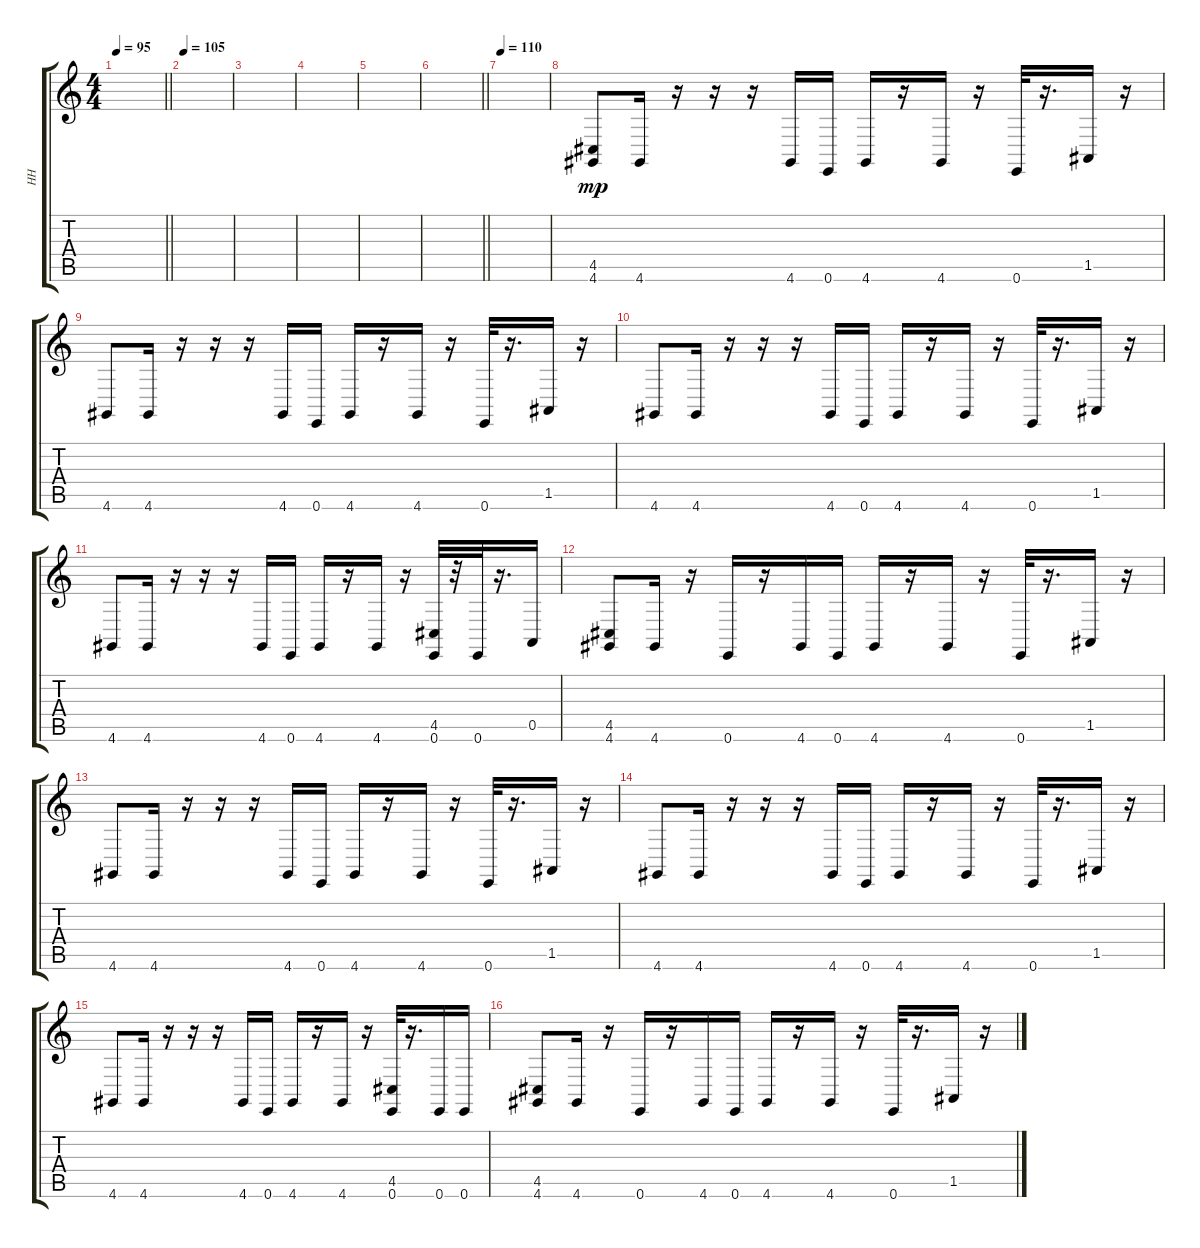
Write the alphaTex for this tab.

\track ("HH" "HH") {instrument acousticgrandpiano}
\staff {score tabs}
\tuning (E4 B3 G3 D3 A2 E2) {hide}
\ts (4 4)
\tempo 95
\clef g2
\barLineRight lightlight
\ks c
|
\section ("" "")
\tempo 105
|
|
|
|
\barLineRight lightlight
|
\section ("" "")
\tempo 110
|
(4.5 4.6).8{dy mp} 4.6.16 r.16 r.16 r.16 4.6.16 0.6.16 4.6.16 r.16 4.6.16 r.16 0.6.32 r.16{d} 1.5.16 r.16 |
4.6.8 4.6.16 r.16 r.16 r.16 4.6.16 0.6.16 4.6.16 r.16 4.6.16 r.16 0.6.32 r.16{d} 1.5.16 r.16 |
4.6.8 4.6.16 r.16 r.16 r.16 4.6.16 0.6.16 4.6.16 r.16 4.6.16 r.16 0.6.32 r.16{d} 1.5.16 r.16 |
4.6.8 4.6.16 r.16 r.16 r.16 4.6.16 0.6.16 4.6.16 r.16 4.6.16 r.16 (4.5 0.6).32 r.32 0.6.32 r.16{d} 0.5.16 |
(4.5 4.6).8 4.6.16 r.16 0.6.16 r.16 4.6.16 0.6.16 4.6.16 r.16 4.6.16 r.16 0.6.32 r.16{d} 1.5.16 r.16 |
4.6.8 4.6.16 r.16 r.16 r.16 4.6.16 0.6.16 4.6.16 r.16 4.6.16 r.16 0.6.32 r.16{d} 1.5.16 r.16 |
4.6.8 4.6.16 r.16 r.16 r.16 4.6.16 0.6.16 4.6.16 r.16 4.6.16 r.16 0.6.32 r.16{d} 1.5.16 r.16 |
4.6.8 4.6.16 r.16 r.16 r.16 4.6.16 0.6.16 4.6.16 r.16 4.6.16 r.16 (4.5 0.6).32 r.16{d} 0.6.16 0.6.16 |
(4.5 4.6).8 4.6.16 r.16 0.6.16 r.16 4.6.16 0.6.16 4.6.16 r.16 4.6.16 r.16 0.6.32 r.16{d} 1.5.16 r.16
